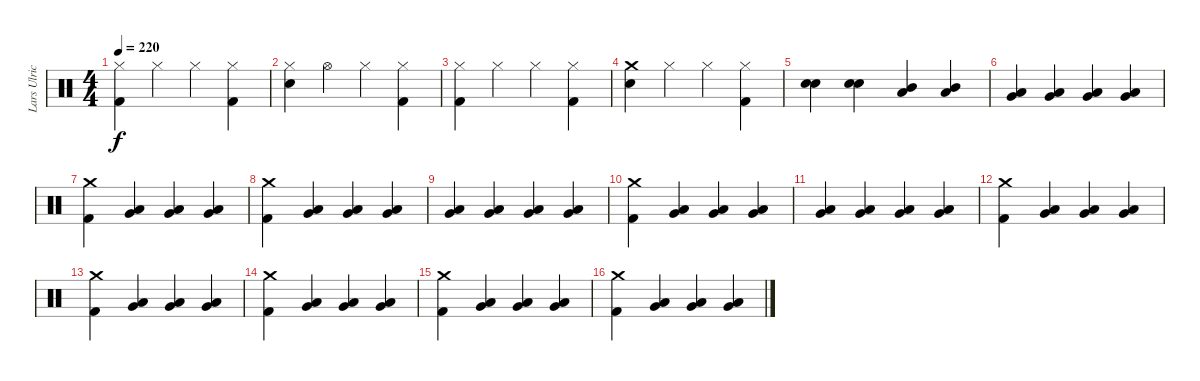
\track ("Lars Ulrich (Drums)" "Lars Ulric") {instrument percussion}
\staff {score}
\articulation defaults
\ts (4 4)
\tempo 220
\clef neutral
\ks c
("Hi-Hat (closed)" "Kick (hit) 2").4{dy f} "Hi-Hat (closed)".4 "Hi-Hat (closed)".4 ("Hi-Hat (closed)" "Kick (hit) 2").4 |
("Hi-Hat (closed)" "Electric Snare (hit)").4 "Hi-Hat (open)".4 "Hi-Hat (closed)".4 ("Hi-Hat (closed)" "Kick (hit) 2").4 |
("Hi-Hat (closed)" "Kick (hit) 2").4 "Hi-Hat (closed)".4 "Hi-Hat (closed)".4 ("Hi-Hat (closed)" "Kick (hit) 2").4 |
("Crash medium (hit)" "Electric Snare (hit)").4 "Hi-Hat (closed)".4 "Hi-Hat (closed)".4 ("Hi-Hat (closed)" "Kick (hit) 2").4 |
("Electric Snare (hit)" "Electric Snare (hit)").4{bd 480} ("Electric Snare (hit)" "Electric Snare (hit)").4{bd 480} ("Mid Tom (hit)" "Low Tom (hit)").4{bd 480} ("Mid Tom (hit)" "Low Tom (hit)").4{bd 480} |
("Low Tom (hit)" "Very Low Tom (hit)").4{bd 480} ("Low Tom (hit)" "Very Low Tom (hit)").4{bd 480} ("Very Low Tom (hit)" "Low Floor Tom (hit)").4{bd 480} ("Very Low Tom (hit)" "Low Floor Tom (hit)").4{bd 480} |
("Crash medium (hit)" "Kick (hit) 2").4 ("Low Tom (hit)" "Very Low Tom (hit)").4{bd 480} ("Low Tom (hit)" "Very Low Tom (hit)").4{bd 480} ("Low Tom (hit)" "Very Low Tom (hit)").4{bd 480} |
("Crash medium (hit)" "Kick (hit) 2").4 ("Low Tom (hit)" "Very Low Tom (hit)").4{bd 480} ("Low Tom (hit)" "Very Low Tom (hit)").4{bd 480} ("Low Tom (hit)" "Very Low Tom (hit)").4{bd 480} |
("Low Tom (hit)" "Very Low Tom (hit)").4{bd 480} ("Low Tom (hit)" "Very Low Tom (hit)").4{bd 480} ("Low Tom (hit)" "Very Low Tom (hit)").4{bd 480} ("Low Tom (hit)" "Very Low Tom (hit)").4{bd 480} |
("Crash medium (hit)" "Kick (hit) 2").4 ("Low Tom (hit)" "Very Low Tom (hit)").4{bd 480} ("Low Tom (hit)" "Very Low Tom (hit)").4{bd 480} ("Low Tom (hit)" "Very Low Tom (hit)").4{bd 480} |
("Low Tom (hit)" "Very Low Tom (hit)").4{bd 480} ("Low Tom (hit)" "Very Low Tom (hit)").4{bd 480} ("Low Tom (hit)" "Very Low Tom (hit)").4{bd 480} ("Low Tom (hit)" "Very Low Tom (hit)").4{bd 480} |
("Crash medium (hit)" "Kick (hit) 2").4 ("Low Tom (hit)" "Very Low Tom (hit)").4{bd 480} ("Low Tom (hit)" "Very Low Tom (hit)").4{bd 480} ("Low Tom (hit)" "Very Low Tom (hit)").4{bd 480} |
("Crash medium (hit)" "Kick (hit) 2").4 ("Low Tom (hit)" "Very Low Tom (hit)").4{bd 480} ("Low Tom (hit)" "Very Low Tom (hit)").4{bd 480} ("Low Tom (hit)" "Very Low Tom (hit)").4{bd 480} |
("Crash medium (hit)" "Kick (hit) 2").4 ("Low Tom (hit)" "Very Low Tom (hit)").4{bd 480} ("Low Tom (hit)" "Very Low Tom (hit)").4{bd 480} ("Low Tom (hit)" "Very Low Tom (hit)").4{bd 480} |
("Crash medium (hit)" "Kick (hit) 2").4 ("Low Tom (hit)" "Very Low Tom (hit)").4{bd 480} ("Low Tom (hit)" "Very Low Tom (hit)").4{bd 480} ("Low Tom (hit)" "Very Low Tom (hit)").4{bd 480} |
("Crash medium (hit)" "Kick (hit) 2").4 ("Low Tom (hit)" "Very Low Tom (hit)").4{bd 480} ("Low Tom (hit)" "Very Low Tom (hit)").4{bd 480} ("Low Tom (hit)" "Very Low Tom (hit)").4{bd 480}
